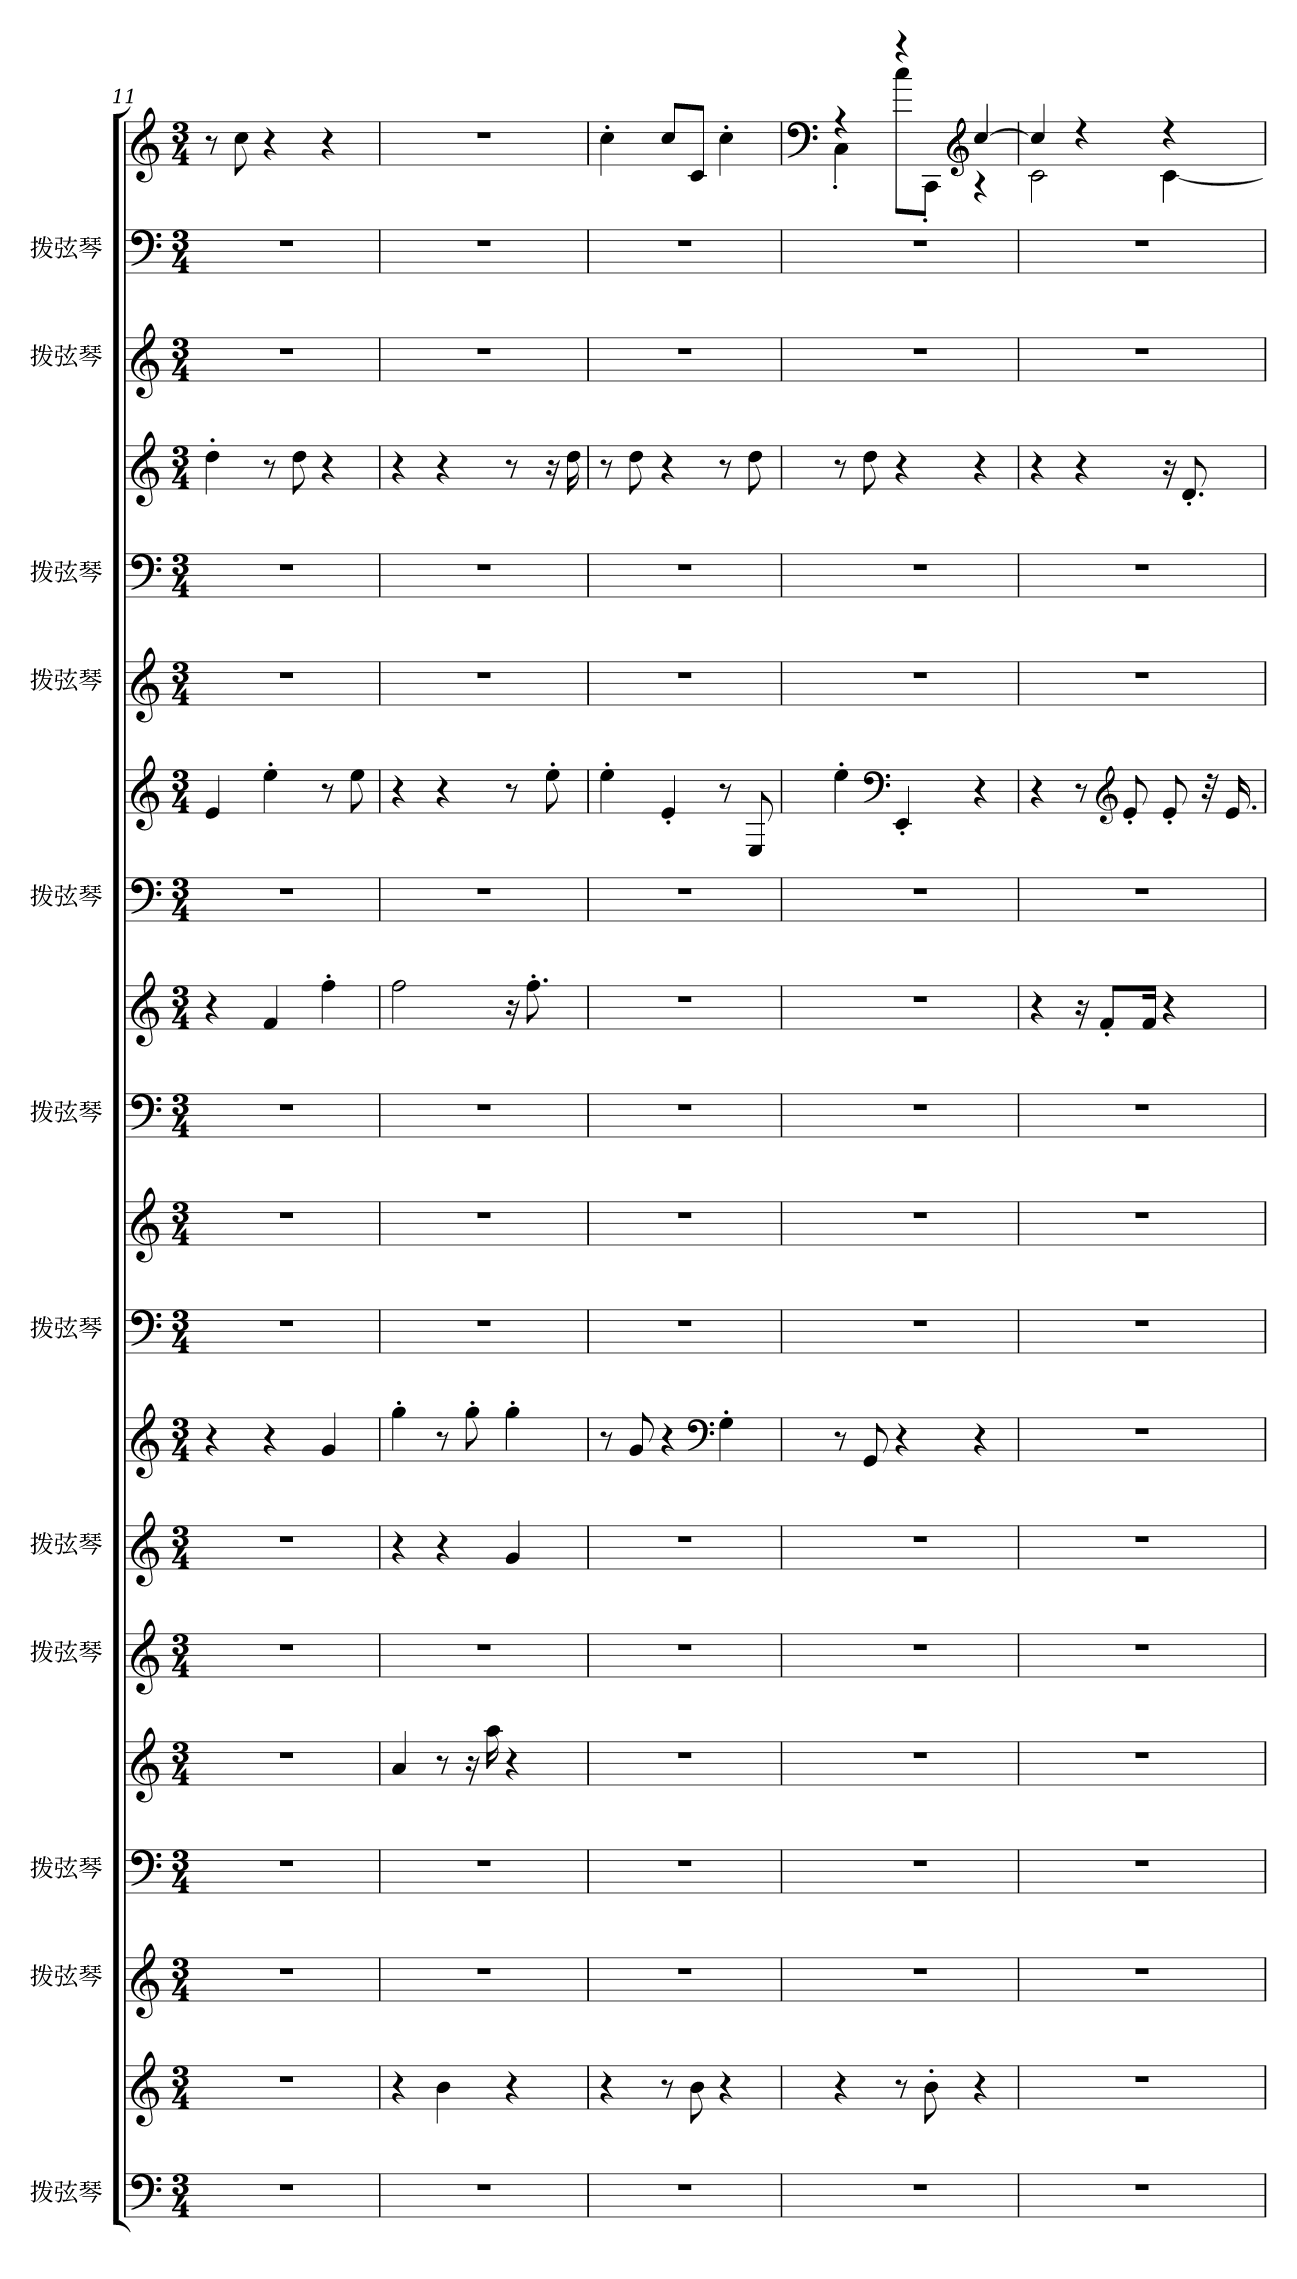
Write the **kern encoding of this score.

**kern	**kern	**kern	**kern	**kern	**kern	**kern	**kern	**kern	**kern	**kern	**kern	**kern	**kern	**kern	**kern	**kern	**kern	**kern	**kern
*part12	*part12	*part11	*part10	*part10	*part9	*part8	*part8	*part7	*part7	*part6	*part6	*part5	*part5	*part4	*part3	*part3	*part2	*part1	*part1
*staff20	*staff19	*staff18	*staff17	*staff16	*staff15	*staff14	*staff13	*staff12	*staff11	*staff10	*staff9	*staff8	*staff7	*staff6	*staff5	*staff4	*staff3	*staff2	*staff1
*I"拨弦琴	*	*I"拨弦琴	*I"拨弦琴	*	*I"拨弦琴	*I"拨弦琴	*	*I"拨弦琴	*	*I"拨弦琴	*	*I"拨弦琴	*	*I"拨弦琴	*I"拨弦琴	*	*I"拨弦琴	*I"拨弦琴	*
*clefF4	*clefG2	*clefG2	*clefF4	*clefG2	*clefG2	*clefG2	*clefG2	*clefF4	*clefG2	*clefF4	*clefG2	*clefF4	*clefG2	*clefG2	*clefF4	*clefG2	*clefG2	*clefF4	*clefG2
*k[]	*k[]	*k[]	*k[]	*k[]	*k[]	*k[]	*k[]	*k[]	*k[]	*k[]	*k[]	*k[]	*k[]	*k[]	*k[]	*k[]	*k[]	*k[]	*k[]
*M3/4	*M3/4	*M3/4	*M3/4	*M3/4	*M3/4	*M3/4	*M3/4	*M3/4	*M3/4	*M3/4	*M3/4	*M3/4	*M3/4	*M3/4	*M3/4	*M3/4	*M3/4	*M3/4	*M3/4
=11	=11	=11	=11	=11	=11	=11	=11	=11	=11	=11	=11	=11	=11	=11	=11	=11	=11	=11	=11
2.r	2.r	2.r	2.r	2.r	2.r	2.r	4r	2.r	2.r	2.r	4r	2.r	4e/	2.r	2.r	4dd'\	2.r	2.r	8r
.	.	.	.	.	.	.	.	.	.	.	.	.	.	.	.	.	.	.	8cc\
.	.	.	.	.	.	.	4r	.	.	.	4f/	.	4ee'\	.	.	8r	.	.	4r
.	.	.	.	.	.	.	.	.	.	.	.	.	.	.	.	8dd\	.	.	.
.	.	.	.	.	.	.	4g/	.	.	.	4ff'\	.	8r	.	.	4r	.	.	4r
.	.	.	.	.	.	.	.	.	.	.	.	.	8ee\	.	.	.	.	.	.
=12	=12	=12	=12	=12	=12	=12	=12	=12	=12	=12	=12	=12	=12	=12	=12	=12	=12	=12	=12
2.r	4r	2.r	2.r	4a/	2.r	4r	4gg'\	2.r	2.r	2.r	2ff\	2.r	4r	2.r	2.r	4r	2.r	2.r	2.r
.	4b\	.	.	8r	.	4r	8r	.	.	.	.	.	4r	.	.	4r	.	.	.
.	.	.	.	16r	.	.	8gg'\	.	.	.	.	.	.	.	.	.	.	.	.
.	.	.	.	16aa\	.	.	.	.	.	.	.	.	.	.	.	.	.	.	.
.	4r	.	.	4r	.	4g/	4gg'\	.	.	.	16r	.	8r	.	.	8r	.	.	.
.	.	.	.	.	.	.	.	.	.	.	8.ff'\	.	.	.	.	.	.	.	.
.	.	.	.	.	.	.	.	.	.	.	.	.	8ee'\	.	.	16r	.	.	.
.	.	.	.	.	.	.	.	.	.	.	.	.	.	.	.	16dd\	.	.	.
!!LO:PB:g=z
=13	=13	=13	=13	=13	=13	=13	=13	=13	=13	=13	=13	=13	=13	=13	=13	=13	=13	=13	=13
2.r	4r	2.r	2.r	2.r	2.r	2.r	8r	2.r	2.r	2.r	2.r	2.r	4ee'\	2.r	2.r	8r	2.r	2.r	4cc'\
.	.	.	.	.	.	.	8g/	.	.	.	.	.	.	.	.	8dd\	.	.	.
.	8r	.	.	.	.	.	4r	.	.	.	.	.	4e'/	.	.	4r	.	.	8cc/L
.	8b\	.	.	.	.	.	.	.	.	.	.	.	.	.	.	.	.	.	8c/J
*	*	*	*	*	*	*	*clefF4	*	*	*	*	*	*	*	*	*	*	*	*
.	4r	.	.	.	.	.	4G'\	.	.	.	.	.	8r	.	.	8r	.	.	4cc'\
.	.	.	.	.	.	.	.	.	.	.	.	.	8E/	.	.	8dd\	.	.	.
=14	=14	=14	=14	=14	=14	=14	=14	=14	=14	=14	=14	=14	=14	=14	=14	=14	=14	=14	=14
*	*	*	*	*	*	*	*	*	*	*	*	*	*	*	*	*	*	*	*clefF4
*	*	*	*	*	*	*	*	*	*	*	*	*	*	*	*	*	*	*	*^
2.r	4r	2.r	2.r	2.r	2.r	2.r	8r	2.r	2.r	2.r	2.r	2.r	4ee'\	2.r	2.r	8r	2.r	2.r	4r	4C'\
.	.	.	.	.	.	.	8GG/	.	.	.	.	.	.	.	.	8dd\	.	.	.	.
*	*	*	*	*	*	*	*	*	*	*	*	*	*clefF4	*	*	*	*	*	*	*
.	8r	.	.	.	.	.	4r	.	.	.	.	.	4EE'/	.	.	4r	.	.	4r	8cc\L
.	8b'\	.	.	.	.	.	.	.	.	.	.	.	.	.	.	.	.	.	.	8CC'\J
*	*	*	*	*	*	*	*	*	*	*	*	*	*	*	*	*	*	*	*clefG2	*
.	4r	.	.	.	.	.	4r	.	.	.	.	.	4r	.	.	4r	.	.	[4cc/	4r
=15	=15	=15	=15	=15	=15	=15	=15	=15	=15	=15	=15	=15	=15	=15	=15	=15	=15	=15	=15	=15
2.r	2.r	2.r	2.r	2.r	2.r	2.r	2.r	2.r	2.r	2.r	4r	2.r	4r	2.r	2.r	4r	2.r	2.r	4cc/]	2c\
.	.	.	.	.	.	.	.	.	.	.	16r	.	8r	.	.	4r	.	.	4r	.
.	.	.	.	.	.	.	.	.	.	.	8f'/L	.	.	.	.	.	.	.	.	.
*	*	*	*	*	*	*	*	*	*	*	*	*	*clefG2	*	*	*	*	*	*	*
.	.	.	.	.	.	.	.	.	.	.	.	.	8e'/	.	.	.	.	.	.	.
.	.	.	.	.	.	.	.	.	.	.	16f/Jk	.	.	.	.	.	.	.	.	.
.	.	.	.	.	.	.	.	.	.	.	4r	.	8e'/	.	.	16r	.	.	4r	[4c\
.	.	.	.	.	.	.	.	.	.	.	.	.	.	.	.	8.d'/	.	.	.	.
.	.	.	.	.	.	.	.	.	.	.	.	.	32r	.	.	.	.	.	.	.
.	.	.	.	.	.	.	.	.	.	.	.	.	16.e/	.	.	.	.	.	.	.
*	*	*	*	*	*	*	*	*	*	*	*	*	*	*	*	*	*	*	*v	*v
=	=	=	=	=	=	=	=	=	=	=	=	=	=	=	=	=	=	=	=
*-	*-	*-	*-	*-	*-	*-	*-	*-	*-	*-	*-	*-	*-	*-	*-	*-	*-	*-	*-
